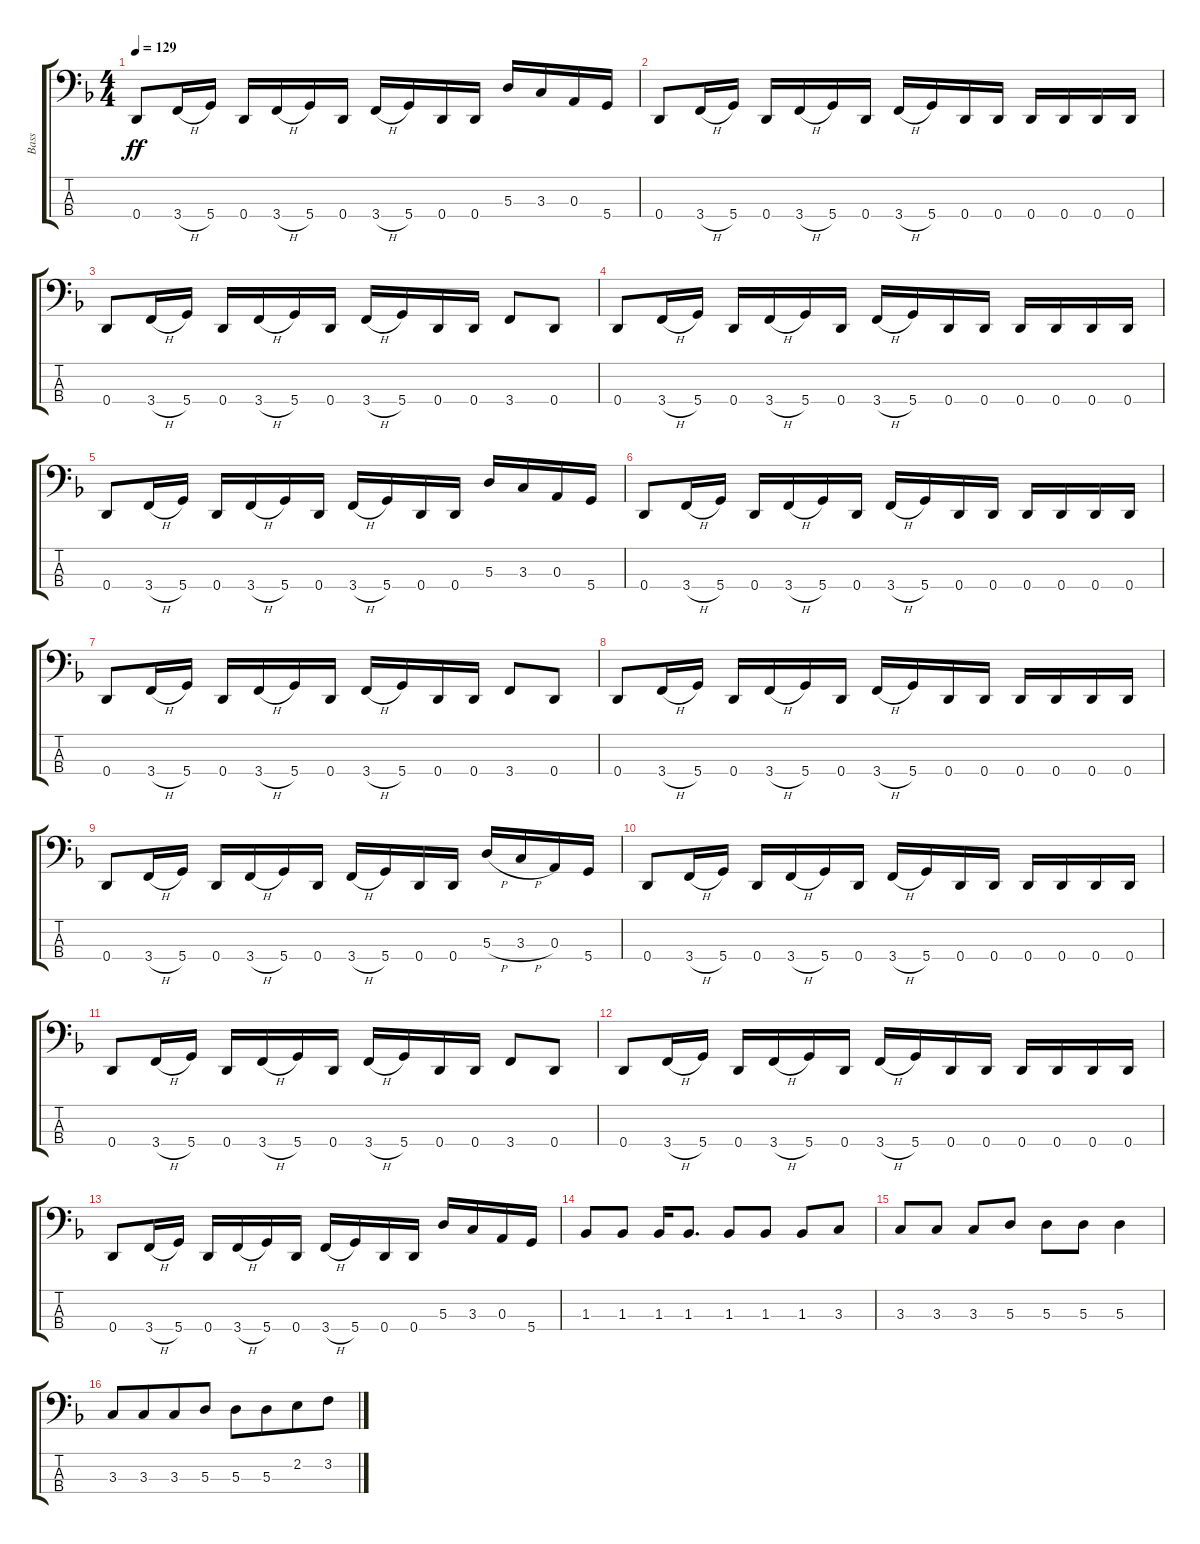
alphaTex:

\track ("Bass" "Bass") {instrument electricbassfinger}
\staff {score tabs}
\tuning (G2 D2 A1 D1) {hide}
\ts (4 4)
\tempo 129
\clef f4
\ks dminor
0.4.8{dy ff} 3.4{h}.16 5.4.16 0.4.16 3.4{h}.16 5.4.16 0.4.16 3.4{h}.16 5.4.16 0.4.16 0.4.16 5.3.16 3.3.16 0.3.16 5.4.16 |
0.4.8 3.4{h}.16 5.4.16 0.4.16 3.4{h}.16 5.4.16 0.4.16 3.4{h}.16 5.4.16 0.4.16 0.4.16 0.4.16 0.4.16 0.4.16 0.4.16 |
0.4.8 3.4{h}.16 5.4.16 0.4.16 3.4{h}.16 5.4.16 0.4.16 3.4{h}.16 5.4.16 0.4.16 0.4.16 3.4.8 0.4.8 |
0.4.8 3.4{h}.16 5.4.16 0.4.16 3.4{h}.16 5.4.16 0.4.16 3.4{h}.16 5.4.16 0.4.16 0.4.16 0.4.16 0.4.16 0.4.16 0.4.16 |
0.4.8 3.4{h}.16 5.4.16 0.4.16 3.4{h}.16 5.4.16 0.4.16 3.4{h}.16 5.4.16 0.4.16 0.4.16 5.3.16 3.3.16 0.3.16 5.4.16 |
0.4.8 3.4{h}.16 5.4.16 0.4.16 3.4{h}.16 5.4.16 0.4.16 3.4{h}.16 5.4.16 0.4.16 0.4.16 0.4.16 0.4.16 0.4.16 0.4.16 |
0.4.8 3.4{h}.16 5.4.16 0.4.16 3.4{h}.16 5.4.16 0.4.16 3.4{h}.16 5.4.16 0.4.16 0.4.16 3.4.8 0.4.8 |
0.4.8 3.4{h}.16 5.4.16 0.4.16 3.4{h}.16 5.4.16 0.4.16 3.4{h}.16 5.4.16 0.4.16 0.4.16 0.4.16 0.4.16 0.4.16 0.4.16 |
0.4.8 3.4{h}.16 5.4.16 0.4.16 3.4{h}.16 5.4.16 0.4.16 3.4{h}.16 5.4.16 0.4.16 0.4.16 5.3{h}.16 3.3{h}.16 0.3.16 5.4.16 |
0.4.8 3.4{h}.16 5.4.16 0.4.16 3.4{h}.16 5.4.16 0.4.16 3.4{h}.16 5.4.16 0.4.16 0.4.16 0.4.16 0.4.16 0.4.16 0.4.16 |
0.4.8 3.4{h}.16 5.4.16 0.4.16 3.4{h}.16 5.4.16 0.4.16 3.4{h}.16 5.4.16 0.4.16 0.4.16 3.4.8 0.4.8 |
0.4.8 3.4{h}.16 5.4.16 0.4.16 3.4{h}.16 5.4.16 0.4.16 3.4{h}.16 5.4.16 0.4.16 0.4.16 0.4.16 0.4.16 0.4.16 0.4.16 |
0.4.8 3.4{h}.16 5.4.16 0.4.16 3.4{h}.16 5.4.16 0.4.16 3.4{h}.16 5.4.16 0.4.16 0.4.16 5.3.16 3.3.16 0.3.16 5.4.16 |
1.3.8 1.3.8 1.3.16 1.3.8{d} 1.3.8 1.3.8 1.3.8 3.3.8 |
3.3.8 3.3.8 3.3.8 5.3.8 5.3.8 5.3.8 5.3.4 |
3.3.8 3.3.8{beam merge} 3.3.8 5.3.8 5.3.8 5.3.8{beam merge} 2.2.8 3.2.8
